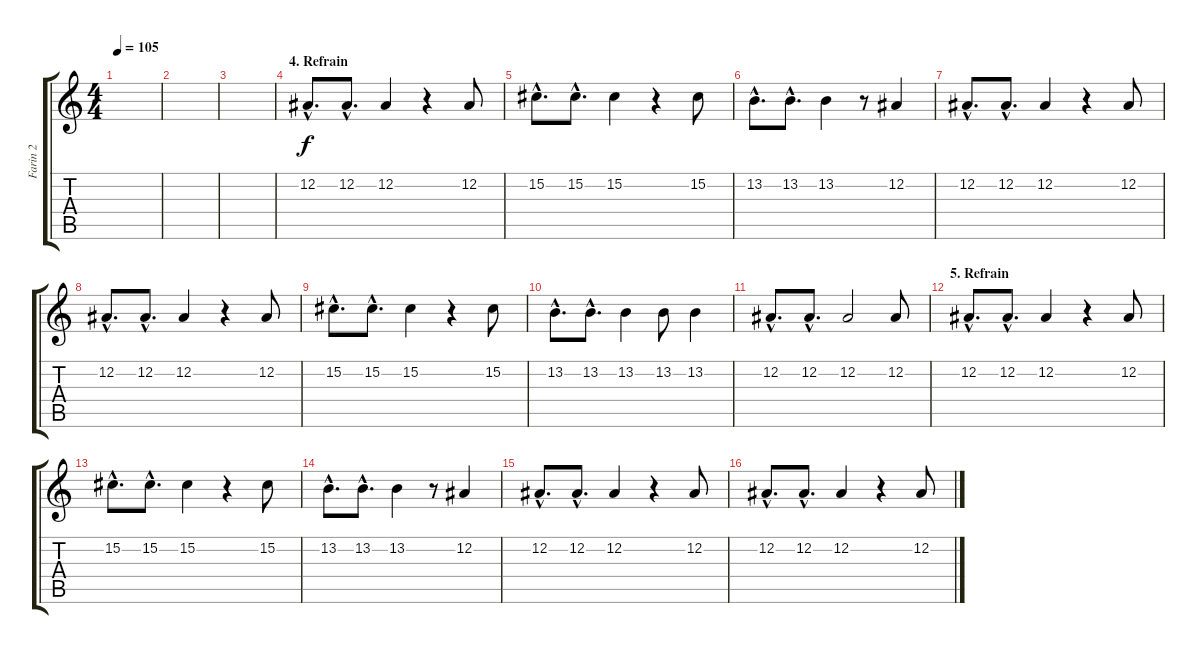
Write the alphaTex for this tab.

\track ("Farin 2" "Farin 2") {instrument electricgrandpiano}
\staff {score tabs}
\tuning (Eb4 Bb3 Gb3 Db3 Ab2 Eb2) {hide}
\ts (4 4)
\tempo 105
\clef g2
\ks c
|
|
|
\section ("" "4. Refrain")
12.2{hac}.8{d} 12.2{hac}.8{d} 12.2.4 r.4 12.2.8 |
15.2{hac}.8{d} 15.2{hac}.8{d} 15.2.4 r.4 15.2.8 |
13.2{hac}.8{d} 13.2{hac}.8{d} 13.2.4 r.8 12.2.4 |
12.2{hac}.8{d} 12.2{hac}.8{d} 12.2.4 r.4 12.2.8 |
12.2{hac}.8{d} 12.2{hac}.8{d} 12.2.4 r.4 12.2.8 |
15.2{hac}.8{d} 15.2{hac}.8{d} 15.2.4 r.4 15.2.8 |
13.2{hac}.8{d} 13.2{hac}.8{d} 13.2.4 13.2.8 13.2.4 |
12.2{hac}.8{d} 12.2{hac}.8{d} 12.2.2 12.2.8 |
\section ("" "5. Refrain")
12.2{hac}.8{d} 12.2{hac}.8{d} 12.2.4 r.4 12.2.8 |
15.2{hac}.8{d} 15.2{hac}.8{d} 15.2.4 r.4 15.2.8 |
13.2{hac}.8{d} 13.2{hac}.8{d} 13.2.4 r.8 12.2.4 |
12.2{hac}.8{d} 12.2{hac}.8{d} 12.2.4 r.4 12.2.8 |
12.2{hac}.8{d} 12.2{hac}.8{d} 12.2.4 r.4 12.2.8
